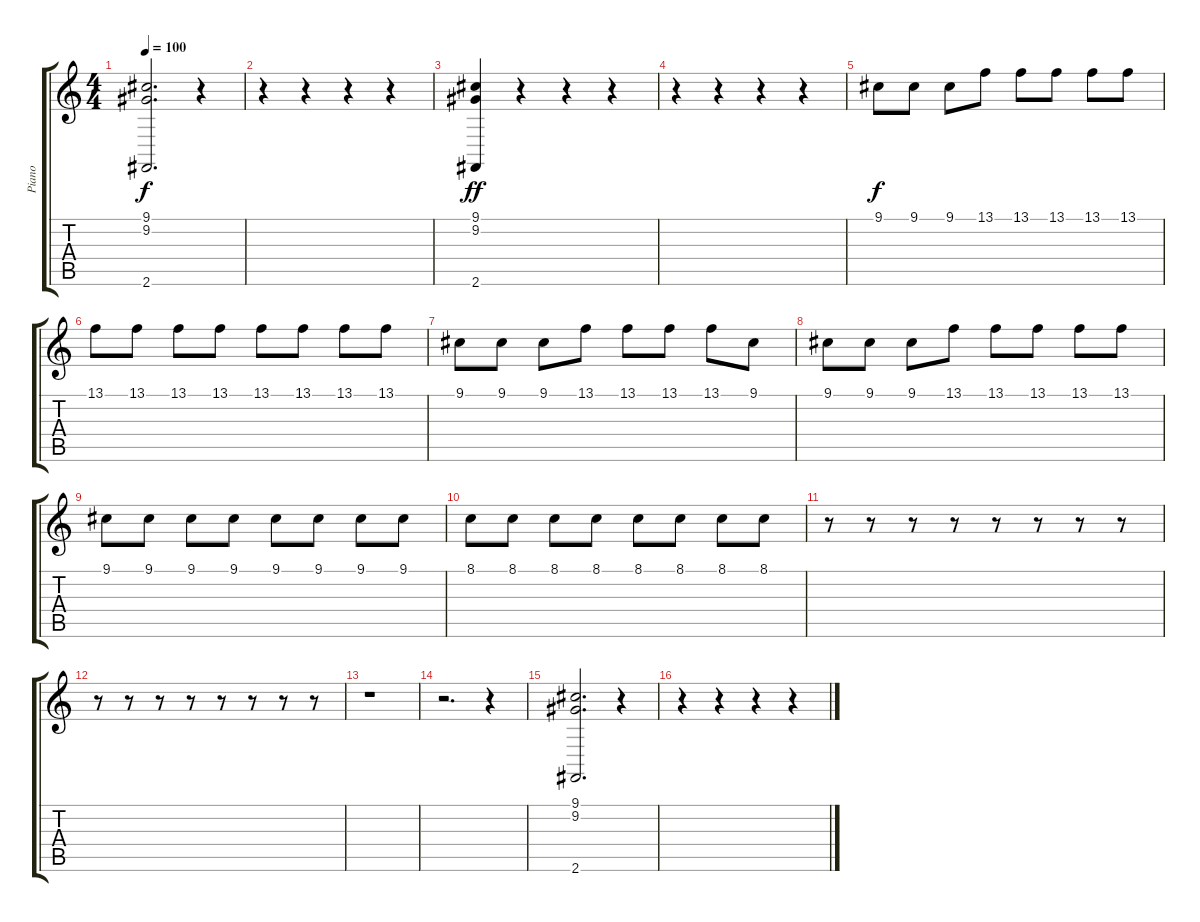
\track ("Piano" "Piano") {instrument brightacousticpiano}
\staff {score tabs}
\tuning (E4 B3 G3 D3 A2 E2) {hide}
\ts (4 4)
\tempo 100
\clef g2
\ks c
(9.1 9.2 2.6).2{d dy f} r.4 |
r.4 r.4 r.4 r.4 |
(9.1 9.2 2.6).4{dy ff} r.4 r.4 r.4 |
r.4 r.4 r.4 r.4 |
9.1.8{dy f} 9.1.8 9.1.8 13.1.8 13.1.8 13.1.8 13.1.8 13.1.8 |
13.1.8 13.1.8 13.1.8 13.1.8 13.1.8 13.1.8 13.1.8 13.1.8 |
9.1.8 9.1.8 9.1.8 13.1.8 13.1.8 13.1.8 13.1.8 9.1.8 |
9.1.8 9.1.8 9.1.8 13.1.8 13.1.8 13.1.8 13.1.8 13.1.8 |
9.1.8 9.1.8 9.1.8 9.1.8 9.1.8 9.1.8 9.1.8 9.1.8 |
8.1.8 8.1.8 8.1.8 8.1.8 8.1.8 8.1.8 8.1.8 8.1.8 |
r.8 r.8 r.8 r.8 r.8 r.8 r.8 r.8 |
r.8 r.8 r.8 r.8 r.8 r.8 r.8 r.8 |
r.1 |
r.2{d} r.4 |
(9.1 9.2 2.6).2{d} r.4 |
r.4 r.4 r.4 r.4
